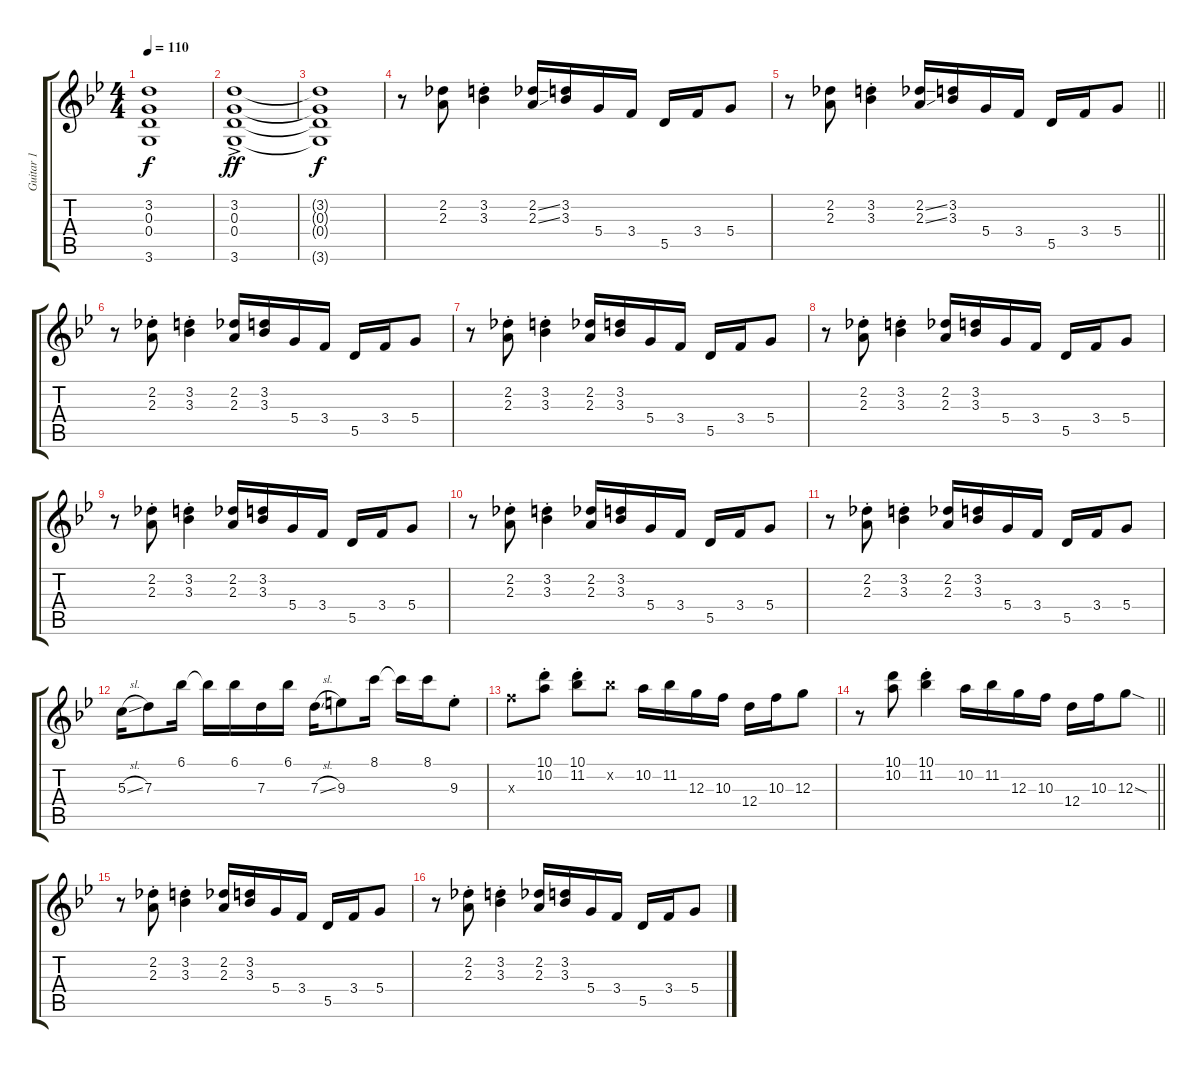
\track ("Guitar 1" "Guitar 1") {instrument overdrivenguitar}
\staff {score tabs}
\tuning (E4 B3 G3 D3 A2 E2) {hide}
\ts (4 4)
\tempo 110
\clef g2
\ks bb
(3.2{t} 0.3{t} 0.4{t} 3.6{t}).1{dy f} |
(3.2{ac} 0.3{ac} 0.4{ac} 3.6{ac}).1{dy ff} |
(3.2{t} 0.3{t} 0.4{t} 3.6{t}).1{dy f} |
r.8 (2.2 2.3).8 (3.2{st} 3.3{st}).4 (2.2{ss} 2.3{ss}).16 (3.2 3.3).16 5.4.16 3.4.16 5.5.16 3.4.16 5.4.8 |
\barLineRight lightlight
r.8 (2.2 2.3).8 (3.2{st} 3.3{st}).4 (2.2{ss} 2.3{ss}).16 (3.2 3.3).16 5.4.16 3.4.16 5.5.16 3.4.16 5.4.8 |
r.8 (2.2{st} 2.3{st}).8 (3.2{st} 3.3{st}).4 (2.2 2.3).16 (3.2 3.3).16 5.4.16 3.4.16 5.5.16 3.4.16 5.4.8 |
r.8 (2.2{st} 2.3{st}).8 (3.2{st} 3.3{st}).4 (2.2 2.3).16 (3.2 3.3).16 5.4.16 3.4.16 5.5.16 3.4.16 5.4.8 |
r.8 (2.2{st} 2.3{st}).8 (3.2{st} 3.3{st}).4 (2.2 2.3).16 (3.2 3.3).16 5.4.16 3.4.16 5.5.16 3.4.16 5.4.8 |
r.8 (2.2{st} 2.3{st}).8 (3.2{st} 3.3{st}).4 (2.2 2.3).16 (3.2 3.3).16 5.4.16 3.4.16 5.5.16 3.4.16 5.4.8 |
r.8 (2.2{st} 2.3{st}).8 (3.2{st} 3.3{st}).4 (2.2 2.3).16 (3.2 3.3).16 5.4.16 3.4.16 5.5.16 3.4.16 5.4.8 |
r.8 (2.2{st} 2.3{st}).8 (3.2{st} 3.3{st}).4 (2.2 2.3).16 (3.2 3.3).16 5.4.16 3.4.16 5.5.16 3.4.16 5.4.8 |
5.3{sl}.16 7.3.8 6.1.16 6.1{t}.16 6.1.16 7.3.16 6.1.16 7.3{sl}.16 9.3.8 8.1.16 8.1{t}.16 8.1.16 9.3{st}.8 |
10.3{x}.8 (10.1{st} 10.2{st}).8 (10.1{st} 11.2{st}).8 11.2{x}.8 10.2.16 11.2.16 12.3.16 10.3.16 12.4.16 10.3.16 12.3.8 |
\barLineRight lightlight
r.8 (10.1 10.2).8 (10.1{st} 11.2{st}).4 10.2.16 11.2.16 12.3.16 10.3.16 12.4.16 10.3.16 12.3{sod}.8 |
r.8 (2.2{st} 2.3{st}).8 (3.2{st} 3.3{st}).4 (2.2 2.3).16 (3.2 3.3).16 5.4.16 3.4.16 5.5.16 3.4.16 5.4.8 |
r.8 (2.2{st} 2.3{st}).8 (3.2{st} 3.3{st}).4 (2.2 2.3).16 (3.2 3.3).16 5.4.16 3.4.16 5.5.16 3.4.16 5.4.8
